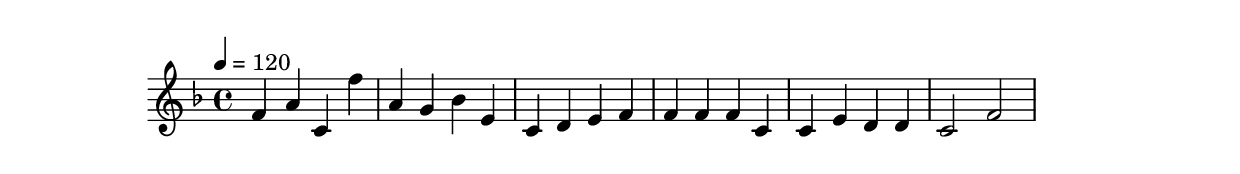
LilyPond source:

\score {
	\header
	{
		title = "experimentMajor"
		subtitle = "2019-04-23"
		composer = "Daniel Ackermans"
	}

	\new Staff {
		\key f \major
		\clef "treble"
		\time 4/4
		\tempo 4 = 120
		f'4 a' c' f'' a' g' bes' e' c' d' e' f' f' f' f' c' c' e' d' d' c'2 f'
	}
	\layout { }
	\midi { }
}
